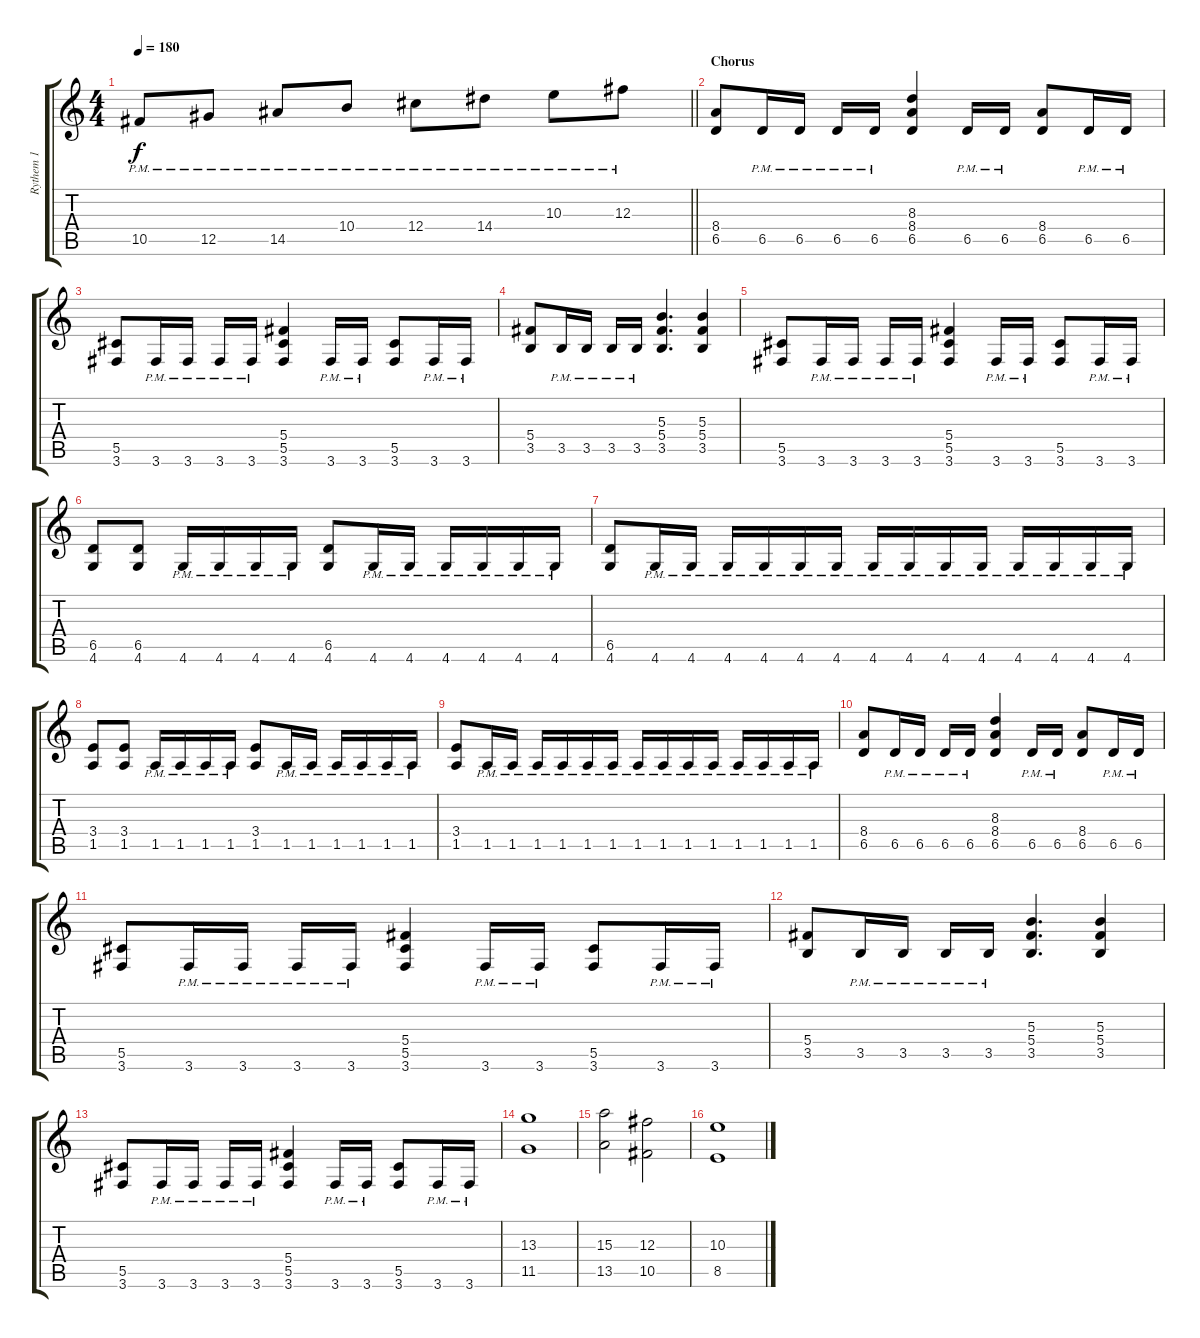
\track ("Rythem 1" "Rythem 1") {instrument overdrivenguitar}
\staff {score tabs}
\tuning (Eb4 Bb3 Gb3 Db3 Ab2 Eb2) {hide}
\ts (4 4)
\tempo 180
\clef g2
\barLineRight lightlight
\ks c
10.5{pm}.8{dy f} 12.5{pm}.8 14.5{pm}.8 10.4{pm}.8 12.4{pm}.8 14.4{pm}.8 10.3{pm}.8 12.3{pm}.8 |
\section ("" "Chorus")
(8.4 6.5).8 6.5{pm}.16 6.5{pm}.16 6.5{pm}.16 6.5{pm}.16 (8.3 8.4 6.5).4 6.5{pm}.16 6.5{pm}.16 (8.4 6.5).8 6.5{pm}.16 6.5{pm}.16 |
(5.5 3.6).8 3.6{pm}.16 3.6{pm}.16 3.6{pm}.16 3.6{pm}.16 (5.4 5.5 3.6).4 3.6{pm}.16 3.6{pm}.16 (5.5 3.6).8 3.6{pm}.16 3.6{pm}.16 |
(5.4 3.5).8 3.5{pm}.16 3.5{pm}.16 3.5{pm}.16 3.5{pm}.16 (5.3 5.4 3.5).4{d} (5.3 5.4 3.5).4 |
(5.5 3.6).8 3.6{pm}.16 3.6{pm}.16 3.6{pm}.16 3.6{pm}.16 (5.4 5.5 3.6).4 3.6{pm}.16 3.6{pm}.16 (5.5 3.6).8 3.6{pm}.16 3.6{pm}.16 |
(6.5 4.6).8 (6.5 4.6).8 4.6{pm}.16 4.6{pm}.16 4.6{pm}.16 4.6{pm}.16 (6.5 4.6).8 4.6{pm}.16 4.6{pm}.16 4.6{pm}.16 4.6{pm}.16 4.6{pm}.16 4.6{pm}.16 |
(6.5 4.6).8 4.6{pm}.16 4.6{pm}.16 4.6{pm}.16 4.6{pm}.16 4.6{pm}.16 4.6{pm}.16 4.6{pm}.16 4.6{pm}.16 4.6{pm}.16 4.6{pm}.16 4.6{pm}.16 4.6{pm}.16 4.6{pm}.16 4.6{pm}.16 |
(3.4 1.5).8 (3.4 1.5).8 1.5{pm}.16 1.5{pm}.16 1.5{pm}.16 1.5{pm}.16 (3.4 1.5).8 1.5{pm}.16 1.5{pm}.16 1.5{pm}.16 1.5{pm}.16 1.5{pm}.16 1.5{pm}.16 |
(3.4 1.5).8 1.5{pm}.16 1.5{pm}.16 1.5{pm}.16 1.5{pm}.16 1.5{pm}.16 1.5{pm}.16 1.5{pm}.16 1.5{pm}.16 1.5{pm}.16 1.5{pm}.16 1.5{pm}.16 1.5{pm}.16 1.5{pm}.16 1.5{pm}.16 |
(8.4 6.5).8 6.5{pm}.16 6.5{pm}.16 6.5{pm}.16 6.5{pm}.16 (8.3 8.4 6.5).4 6.5{pm}.16 6.5{pm}.16 (8.4 6.5).8 6.5{pm}.16 6.5{pm}.16 |
(5.5 3.6).8 3.6{pm}.16 3.6{pm}.16 3.6{pm}.16 3.6{pm}.16 (5.4 5.5 3.6).4 3.6{pm}.16 3.6{pm}.16 (5.5 3.6).8 3.6{pm}.16 3.6{pm}.16 |
(5.4 3.5).8 3.5{pm}.16 3.5{pm}.16 3.5{pm}.16 3.5{pm}.16 (5.3 5.4 3.5).4{d} (5.3 5.4 3.5).4 |
(5.5 3.6).8 3.6{pm}.16 3.6{pm}.16 3.6{pm}.16 3.6{pm}.16 (5.4 5.5 3.6).4 3.6{pm}.16 3.6{pm}.16 (5.5 3.6).8 3.6{pm}.16 3.6{pm}.16 |
(13.3 11.5).1 |
(15.3 13.5).2 (12.3 10.5).2 |
(10.3 8.5).1
